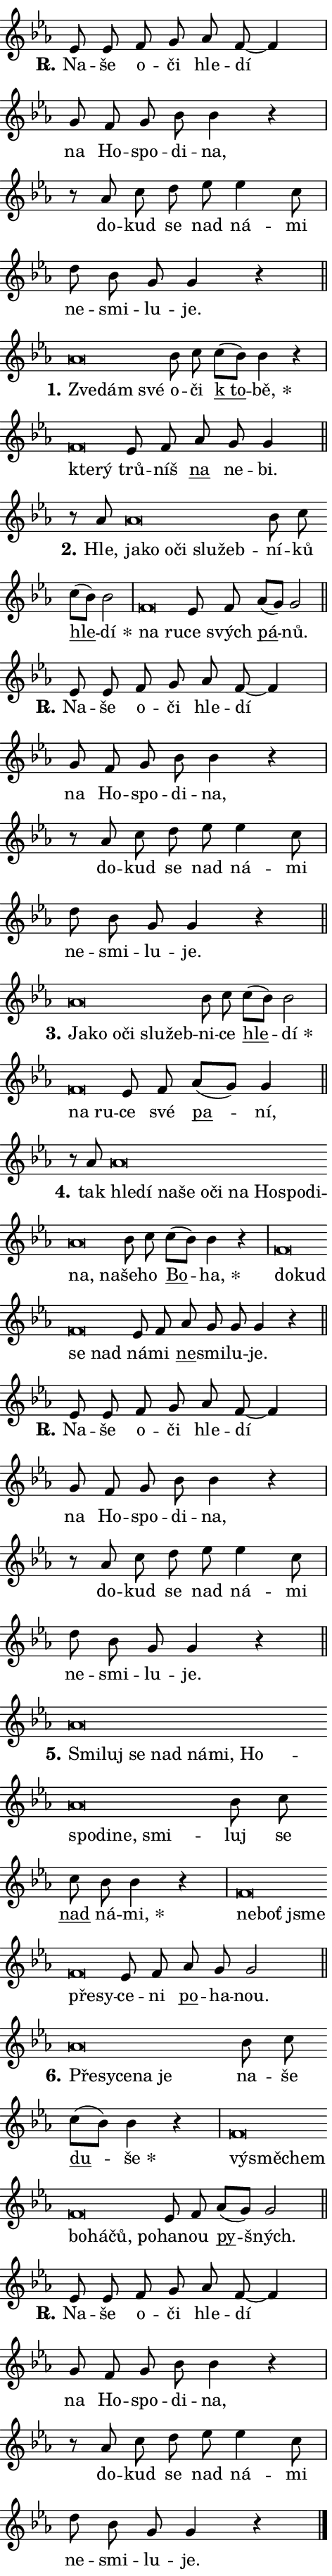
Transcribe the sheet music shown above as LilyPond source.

\version "2.24.0"
\header { tagline = "" }
\paper {
  indent = 0\cm
  top-margin = 0\cm
  right-margin = 0.13\cm % to fit lyric hyphens
  bottom-margin = 0\cm
  left-margin = 0\cm
  paper-width = 8\cm
  page-breaking = #ly:one-page-breaking
  system-system-spacing.basic-distance = #11
  score-system-spacing.basic-distance = #11
  ragged-last = ##f
}


%% Author: Thomas Morley
%% https://lists.gnu.org/archive/html/lilypond-user/2020-05/msg00002.html
#(define (line-position grob)
"Returns position of @var[grob} in current system:
   @code{'start}, if at first time-step
   @code{'end}, if at last time-step
   @code{'middle} otherwise
"
  (let* ((col (ly:item-get-column grob))
         (ln (ly:grob-object col 'left-neighbor))
         (rn (ly:grob-object col 'right-neighbor))
         (col-to-check-left (if (ly:grob? ln) ln col))
         (col-to-check-right (if (ly:grob? rn) rn col))
         (break-dir-left
           (and
             (ly:grob-property col-to-check-left 'non-musical #f)
             (ly:item-break-dir col-to-check-left)))
         (break-dir-right
           (and
             (ly:grob-property col-to-check-right 'non-musical #f)
             (ly:item-break-dir col-to-check-right))))
        (cond ((eqv? 1 break-dir-left) 'start)
              ((eqv? -1 break-dir-right) 'end)
              (else 'middle))))

#(define (tranparent-at-line-position vctor)
  (lambda (grob)
  "Relying on @code{line-position} select the relevant enry from @var{vctor}.
Used to determine transparency,"
    (case (line-position grob)
      ((end) (not (vector-ref vctor 0)))
      ((middle) (not (vector-ref vctor 1)))
      ((start) (not (vector-ref vctor 2))))))

noteHeadBreakVisibility =
#(define-music-function (break-visibility)(vector?)
"Makes @code{NoteHead}s transparent relying on @var{break-visibility}"
#{
  \override NoteHead.transparent =
    #(tranparent-at-line-position break-visibility)
#})

#(define delete-ledgers-for-transparent-note-heads
  (lambda (grob)
    "Reads whether a @code{NoteHead} is transparent.
If so this @code{NoteHead} is removed from @code{'note-heads} from
@var{grob}, which is supposed to be @code{LedgerLineSpanner}.
As a result ledgers are not printed for this @code{NoteHead}"
    (let* ((nhds-array (ly:grob-object grob 'note-heads))
           (nhds-list
             (if (ly:grob-array? nhds-array)
                 (ly:grob-array->list nhds-array)
                 '()))
           ;; Relies on the transparent-property being done before
           ;; Staff.LedgerLineSpanner.after-line-breaking is executed.
           ;; This is fragile ...
           (to-keep
             (remove
               (lambda (nhd)
                 (ly:grob-property nhd 'transparent #f))
               nhds-list)))
      ;; TODO find a better method to iterate over grob-arrays, similiar
      ;; to filter/remove etc for lists
      ;; For now rebuilt from scratch
      (set! (ly:grob-object grob 'note-heads)  '())
      (for-each
        (lambda (nhd)
          (ly:pointer-group-interface::add-grob grob 'note-heads nhd))
        to-keep))))

squashNotes = {
  \override NoteHead.X-extent = #'(-0.2 . 0.2)
  \override NoteHead.Y-extent = #'(-0.75 . 0)
  \override NoteHead.stencil =
    #(lambda (grob)
       (let ((pos (ly:grob-property grob 'staff-position)))
         (begin
           (if (< pos -7) (display "ERROR: Lower brevis then expected\n") (display ""))
           (if (<= pos -6) ly:text-interface::print ly:note-head::print))))
}
unSquashNotes = {
  \revert NoteHead.X-extent
  \revert NoteHead.Y-extent
  \revert NoteHead.stencil
}

hideNotes = \noteHeadBreakVisibility #begin-of-line-visible
unHideNotes = \noteHeadBreakVisibility #all-visible

% work-around for resetting accidentals
% https://lilypond.org/doc/v2.23/Documentation/notation/displaying-rhythms#unmetered-music
cadenzaMeasure = {
  \cadenzaOff
  \partial 1024 s1024
  \cadenzaOn
}

#(define-markup-command (accent layout props text) (markup?)
  "Underline accented syllable"
  (interpret-markup layout props
    #{\markup \override #'(offset . 4.3) \underline { #text }#}))

responsum = \markup \concat {
  "R" \hspace #-1.05 \path #0.1 #'((moveto 0 0.07) (lineto 0.9 0.8)) \hspace #0.05 "."
}

spaceSize = #0.6828661417322834 % exact space size for TeX Gyre Schola

\layout {
  \context {
    \Staff
    \remove "Time_signature_engraver"
    \override LedgerLineSpanner.after-line-breaking = #delete-ledgers-for-transparent-note-heads
  }
  \context {
    \Lyrics {
      \override LyricSpace.minimum-distance = \spaceSize
      \override LyricText.font-name = #"TeX Gyre Schola"
      \override LyricText.font-size = 1
      \override StanzaNumber.font-name = #"TeX Gyre Schola Bold"
      \override StanzaNumber.font-size = 1
    }
  }
  \context {
    \Score 
    \override NoteHead.text =
      #(lambda (grob) 
        (let ((pos (ly:grob-property grob 'staff-position)))
          #{\markup {
            \combine
              \halign #-0.55 \raise #(if (= pos -6) 0 0.5) \override #'(thickness . 2) \draw-line #'(3.2 . 0)
              \musicglyph "noteheads.sM1"
          }#}))
  }
}

% magnetic-lyrics.ily
%
%   written by
%     Jean Abou Samra <jean@abou-samra.fr>
%     Werner Lemberg <wl@gnu.org>
%
%   adapted by
%     Jiri Hon <jiri.hon@gmail.com>
%
% Version 2022-Apr-15

% https://www.mail-archive.com/lilypond-user@gnu.org/msg149350.html

#(define (Left_hyphen_pointer_engraver context)
   "Collect syllable-hyphen-syllable occurrences in lyrics and store
them in properties.  This engraver only looks to the left.  For
example, if the lyrics input is @code{foo -- bar}, it does the
following.

@itemize @bullet
@item
Set the @code{text} property of the @code{LyricHyphen} grob between
@q{foo} and @q{bar} to @code{foo}.

@item
Set the @code{left-hyphen} property of the @code{LyricText} grob with
text @q{foo} to the @code{LyricHyphen} grob between @q{foo} and
@q{bar}.
@end itemize

Use this auxiliary engraver in combination with the
@code{lyric-@/text::@/apply-@/magnetic-@/offset!} hook."
   (let ((hyphen #f)
         (text #f))
     (make-engraver
      (acknowledgers
       ((lyric-syllable-interface engraver grob source-engraver)
        (set! text grob)))
      (end-acknowledgers
       ((lyric-hyphen-interface engraver grob source-engraver)
        ;(when (not (grob::has-interface grob 'lyric-space-interface))
          (set! hyphen grob)));)
      ((stop-translation-timestep engraver)
       (when (and text hyphen)
         (ly:grob-set-object! text 'left-hyphen hyphen))
       (set! text #f)
       (set! hyphen #f)))))

#(define (lyric-text::apply-magnetic-offset! grob)
   "If the space between two syllables is less than the value in
property @code{LyricText@/.details@/.squash-threshold}, move the right
syllable to the left so that it gets concatenated with the left
syllable.

Use this function as a hook for
@code{LyricText@/.after-@/line-@/breaking} if the
@code{Left_@/hyphen_@/pointer_@/engraver} is active."
   (let ((hyphen (ly:grob-object grob 'left-hyphen #f)))
     (when hyphen
       (let ((left-text (ly:spanner-bound hyphen LEFT)))
         (when (grob::has-interface left-text 'lyric-syllable-interface)
           (let* ((common (ly:grob-common-refpoint grob left-text X))
                  (this-x-ext (ly:grob-extent grob common X))
                  (left-x-ext
                   (begin
                     ;; Trigger magnetism for left-text.
                     (ly:grob-property left-text 'after-line-breaking)
                     (ly:grob-extent left-text common X)))
                  ;; `delta` is the gap width between two syllables.
                  (delta (- (interval-start this-x-ext)
                            (interval-end left-x-ext)))
                  (details (ly:grob-property grob 'details))
                  (threshold (assoc-get 'squash-threshold details 0.2)))
             (when (< delta threshold)
               (let* (;; We have to manipulate the input text so that
                      ;; ligatures crossing syllable boundaries are not
                      ;; disabled.  For languages based on the Latin
                      ;; script this is essentially a beautification.
                      ;; However, for non-Western scripts it can be a
                      ;; necessity.
                      (lt (ly:grob-property left-text 'text))
                      (rt (ly:grob-property grob 'text))
                      (is-space (grob::has-interface hyphen 'lyric-space-interface))
                      (space (if is-space " " ""))
                      (extra-delta (if is-space spaceSize 0))
                      ;; Append new syllable.
                      (ltrt-space (if (and (string? lt) (string? rt))
                                (string-append lt space rt)
                                (make-concat-markup (list lt space rt))))
                      ;; Right-align `ltrt` to the right side.
                      (ltrt-space-markup (grob-interpret-markup
                               grob
                               (make-translate-markup
                                (cons (interval-length this-x-ext) 0)
                                (make-right-align-markup ltrt-space)))))
                 (begin
                   ;; Don't print `left-text`.
                   (ly:grob-set-property! left-text 'stencil #f)
                   ;; Set text and stencil (which holds all collected
                   ;; syllables so far) and shift it to the left.
                   (ly:grob-set-property! grob 'text ltrt-space)
                   (ly:grob-set-property! grob 'stencil ltrt-space-markup)
                   (ly:grob-translate-axis! grob (- (- delta extra-delta)) X))))))))))


#(define (lyric-hyphen::displace-bounds-first grob)
   ;; Make very sure this callback isn't triggered too early.
   (let ((left (ly:spanner-bound grob LEFT))
         (right (ly:spanner-bound grob RIGHT)))
     (ly:grob-property left 'after-line-breaking)
     (ly:grob-property right 'after-line-breaking)
     (ly:lyric-hyphen::print grob)))

squashThreshold = #0.4

\layout {
  \context {
    \Lyrics
    \consists #Left_hyphen_pointer_engraver
    \override LyricText.after-line-breaking =
      #lyric-text::apply-magnetic-offset!
    \override LyricHyphen.stencil = #lyric-hyphen::displace-bounds-first
    \override LyricText.details.squash-threshold = \squashThreshold
    \override LyricHyphen.minimum-distance = 0
    \override LyricHyphen.minimum-length = \squashThreshold
  }
}

squashText = \override LyricText.details.squash-threshold = 9999
unSquashText = \override LyricText.details.squash-threshold = \squashThreshold

leftText = \override LyricText.self-alignment-X = #LEFT
unLeftText = \revert LyricText.self-alignment-X

starOffset = #(lambda (grob) 
                (let ((x_offset (ly:self-alignment-interface::aligned-on-x-parent grob)))
                  (if (= x_offset 0) 0 (+ x_offset 1.2))))

star = #(define-music-function (syllable)(string?)
"Append star separator at the end of a syllable"
#{
  \once \override LyricText.X-offset = #starOffset
  \lyricmode { \markup {
    #syllable
    \override #'((font-name . "TeX Gyre Schola Bold")) \hspace #0.2 \lower #0.65 \larger "*"
  } }
#})

starAccent = #(define-music-function (syllable)(string?)
"Append star separator at the end of a syllable and make accent"
#{
  \once \override LyricText.X-offset = #starOffset
  \lyricmode { \markup {
    \accent #syllable
    \override #'((font-name . "TeX Gyre Schola Bold")) \hspace #0.2 \lower #0.65 \larger "*"
  } }
#})

breath = #(define-music-function (syllable)(string?)
"Append breathing indicator at the end of a syllable"
#{
  \lyricmode { \markup { #syllable "+" } }
#})

optionalBreath = #(define-music-function (syllable)(string?)
"Append optional breathing indicator at the end of a syllable"
#{
  \lyricmode { \markup { #syllable "(+)" } }
#})


\score {
    <<
        \new Voice = "melody" { \cadenzaOn \key es \major \relative { es'8 es f g as f~ f4 \cadenzaMeasure \bar "|" g8 f g bes bes4 r \cadenzaMeasure \bar "|" r8 as c d es es4 c8 \cadenzaMeasure \bar "|" d bes g g4 r \cadenzaMeasure \bar "||" \break } }
        \new Lyrics \lyricsto "melody" { \lyricmode { \set stanza = \responsum
Na -- še o -- či hle -- dí na Ho -- spo -- di -- na, do -- kud se nad ná -- mi ne -- smi -- lu -- je. } }
    >>
    \layout {}
}

\score {
    <<
        \new Voice = "melody" { \cadenzaOn \key es \major \relative { \squashNotes as'\breve*1/16 \hideNotes \breve*1/16 \breve*1/16 \bar "" \unHideNotes \unSquashNotes bes8 c \bar "" c[( bes)] bes4 r \cadenzaMeasure \bar "|" \squashNotes f\breve*1/16 \hideNotes \breve*1/16 \bar "" \unHideNotes \unSquashNotes es8 f \bar "" as g g4 \cadenzaMeasure \bar "||" \break } }
        \new Lyrics \lyricsto "melody" { \lyricmode { \set stanza = "1."
\leftText Zve -- \squashText dám své \unLeftText \unSquashText o -- či \markup \accent "k to" -- \star bě, \leftText kte -- \squashText rý \unLeftText \unSquashText trů -- níš \markup \accent na ne -- bi. } }
    >>
    \layout {}
}

\score {
    <<
        \new Voice = "melody" { \cadenzaOn \key es \major \relative { r8 as'8 \squashNotes as\breve*1/16 \hideNotes \breve*1/16 \bar "" \breve*1/16 \bar "" \breve*1/16 \bar "" \breve*1/16 \breve*1/16 \bar "" \unHideNotes \unSquashNotes bes8 c \bar "" c[( bes)] bes2 \cadenzaMeasure \bar "|" \squashNotes f\breve*1/16 \hideNotes \breve*1/16 \bar "" \unHideNotes \unSquashNotes es8 f \bar "" as[( g)] g2 \cadenzaMeasure \bar "||" \break } }
        \new Lyrics \lyricsto "melody" { \lyricmode { \set stanza = "2."
Hle, \leftText ja -- \squashText ko o -- či slu -- žeb -- \unLeftText \unSquashText ní -- ků \markup \accent hle -- \star dí \leftText na \squashText ru -- \unLeftText \unSquashText ce svých \markup \accent pá -- nů. } }
    >>
    \layout {}
}

\score {
    <<
        \new Voice = "melody" { \cadenzaOn \key es \major \relative { es'8 es f g as f~ f4 \cadenzaMeasure \bar "|" g8 f g bes bes4 r \cadenzaMeasure \bar "|" r8 as c d es es4 c8 \cadenzaMeasure \bar "|" d bes g g4 r \cadenzaMeasure \bar "||" \break } }
        \new Lyrics \lyricsto "melody" { \lyricmode { \set stanza = \responsum
Na -- še o -- či hle -- dí na Ho -- spo -- di -- na, do -- kud se nad ná -- mi ne -- smi -- lu -- je. } }
    >>
    \layout {}
}

\score {
    <<
        \new Voice = "melody" { \cadenzaOn \key es \major \relative { \squashNotes as'\breve*1/16 \hideNotes \breve*1/16 \bar "" \breve*1/16 \bar "" \breve*1/16 \bar "" \breve*1/16 \breve*1/16 \bar "" \unHideNotes \unSquashNotes bes8 c \bar "" c[( bes)] bes2 \cadenzaMeasure \bar "|" \squashNotes f\breve*1/16 \hideNotes \breve*1/16 \bar "" \unHideNotes \unSquashNotes es8 f \bar "" as[( g)] g4 \cadenzaMeasure \bar "||" \break } }
        \new Lyrics \lyricsto "melody" { \lyricmode { \set stanza = "3."
\leftText Ja -- \squashText ko o -- či slu -- žeb -- \unLeftText \unSquashText ni -- ce \markup \accent hle -- \star dí \leftText na \squashText ru -- \unLeftText \unSquashText ce své \markup \accent pa -- ní, } }
    >>
    \layout {}
}

\score {
    <<
        \new Voice = "melody" { \cadenzaOn \key es \major \relative { r8 as'8 \squashNotes as\breve*1/16 \hideNotes \breve*1/16 \bar "" \breve*1/16 \bar "" \breve*1/16 \bar "" \breve*1/16 \bar "" \breve*1/16 \bar "" \breve*1/16 \bar "" \breve*1/16 \bar "" \breve*1/16 \bar "" \breve*1/16 \bar "" \breve*1/16 \breve*1/16 \bar "" \unHideNotes \unSquashNotes bes8 c \bar "" c[( bes)] bes4 r \cadenzaMeasure \bar "|" \squashNotes f\breve*1/16 \hideNotes \breve*1/16 \bar "" \breve*1/16 \breve*1/16 \bar "" \unHideNotes \unSquashNotes es8 f \bar "" as g g g4 r \cadenzaMeasure \bar "||" \break } }
        \new Lyrics \lyricsto "melody" { \lyricmode { \set stanza = "4."
tak \leftText hle -- \squashText dí na -- še o -- či na Ho -- spo -- di -- na, na -- \unLeftText \unSquashText še -- ho \markup \accent Bo -- \star ha, \leftText do -- \squashText kud se nad \unLeftText \unSquashText ná -- mi \markup \accent ne -- smi -- lu -- je. } }
    >>
    \layout {}
}

\score {
    <<
        \new Voice = "melody" { \cadenzaOn \key es \major \relative { es'8 es f g as f~ f4 \cadenzaMeasure \bar "|" g8 f g bes bes4 r \cadenzaMeasure \bar "|" r8 as c d es es4 c8 \cadenzaMeasure \bar "|" d bes g g4 r \cadenzaMeasure \bar "||" \break } }
        \new Lyrics \lyricsto "melody" { \lyricmode { \set stanza = \responsum
Na -- še o -- či hle -- dí na Ho -- spo -- di -- na, do -- kud se nad ná -- mi ne -- smi -- lu -- je. } }
    >>
    \layout {}
}

\score {
    <<
        \new Voice = "melody" { \cadenzaOn \key es \major \relative { \squashNotes as'\breve*1/16 \hideNotes \breve*1/16 \bar "" \breve*1/16 \bar "" \breve*1/16 \bar "" \breve*1/16 \bar "" \breve*1/16 \bar "" \breve*1/16 \bar "" \breve*1/16 \bar "" \breve*1/16 \bar "" \breve*1/16 \breve*1/16 \bar "" \unHideNotes \unSquashNotes bes8 c \bar "" c bes bes4 r \cadenzaMeasure \bar "|" \squashNotes f\breve*1/16 \hideNotes \breve*1/16 \bar "" \breve*1/16 \bar "" \breve*1/16 \breve*1/16 \bar "" \unHideNotes \unSquashNotes es8 f \bar "" as g g2 \cadenzaMeasure \bar "||" \break } }
        \new Lyrics \lyricsto "melody" { \lyricmode { \set stanza = "5."
\leftText Smi -- \squashText luj se nad ná -- mi, Ho -- spo -- di -- ne, smi -- \unLeftText \unSquashText luj se \markup \accent nad ná -- \star mi, \leftText ne -- \squashText boť jsme pře -- sy -- \unLeftText \unSquashText ce -- ni \markup \accent po -- ha -- nou. } }
    >>
    \layout {}
}

\score {
    <<
        \new Voice = "melody" { \cadenzaOn \key es \major \relative { \squashNotes as'\breve*1/16 \hideNotes \breve*1/16 \bar "" \breve*1/16 \bar "" \breve*1/16 \breve*1/16 \bar "" \unHideNotes \unSquashNotes bes8 c \bar "" c[( bes)] bes4 r \cadenzaMeasure \bar "|" \squashNotes f\breve*1/16 \hideNotes \breve*1/16 \bar "" \breve*1/16 \bar "" \breve*1/16 \bar "" \breve*1/16 \bar "" \breve*1/16 \breve*1/16 \bar "" \unHideNotes \unSquashNotes es8 f \bar "" as[( g)] g2 \cadenzaMeasure \bar "||" \break } }
        \new Lyrics \lyricsto "melody" { \lyricmode { \set stanza = "6."
\leftText Pře -- \squashText sy -- ce -- na je \unLeftText \unSquashText na -- še \markup \accent du -- \star še \leftText vý -- \squashText smě -- chem bo -- há -- čů, po -- \unLeftText \unSquashText ha -- nou \markup \accent py -- šných. } }
    >>
    \layout {}
}

\score {
    <<
        \new Voice = "melody" { \cadenzaOn \key es \major \relative { es'8 es f g as f~ f4 \cadenzaMeasure \bar "|" g8 f g bes bes4 r \cadenzaMeasure \bar "|" r8 as c d es es4 c8 \cadenzaMeasure \bar "|" d bes g g4 r \cadenzaMeasure \bar "||" \break } \bar "|." }
        \new Lyrics \lyricsto "melody" { \lyricmode { \set stanza = \responsum
Na -- še o -- či hle -- dí na Ho -- spo -- di -- na, do -- kud se nad ná -- mi ne -- smi -- lu -- je. } }
    >>
    \layout {}
}
